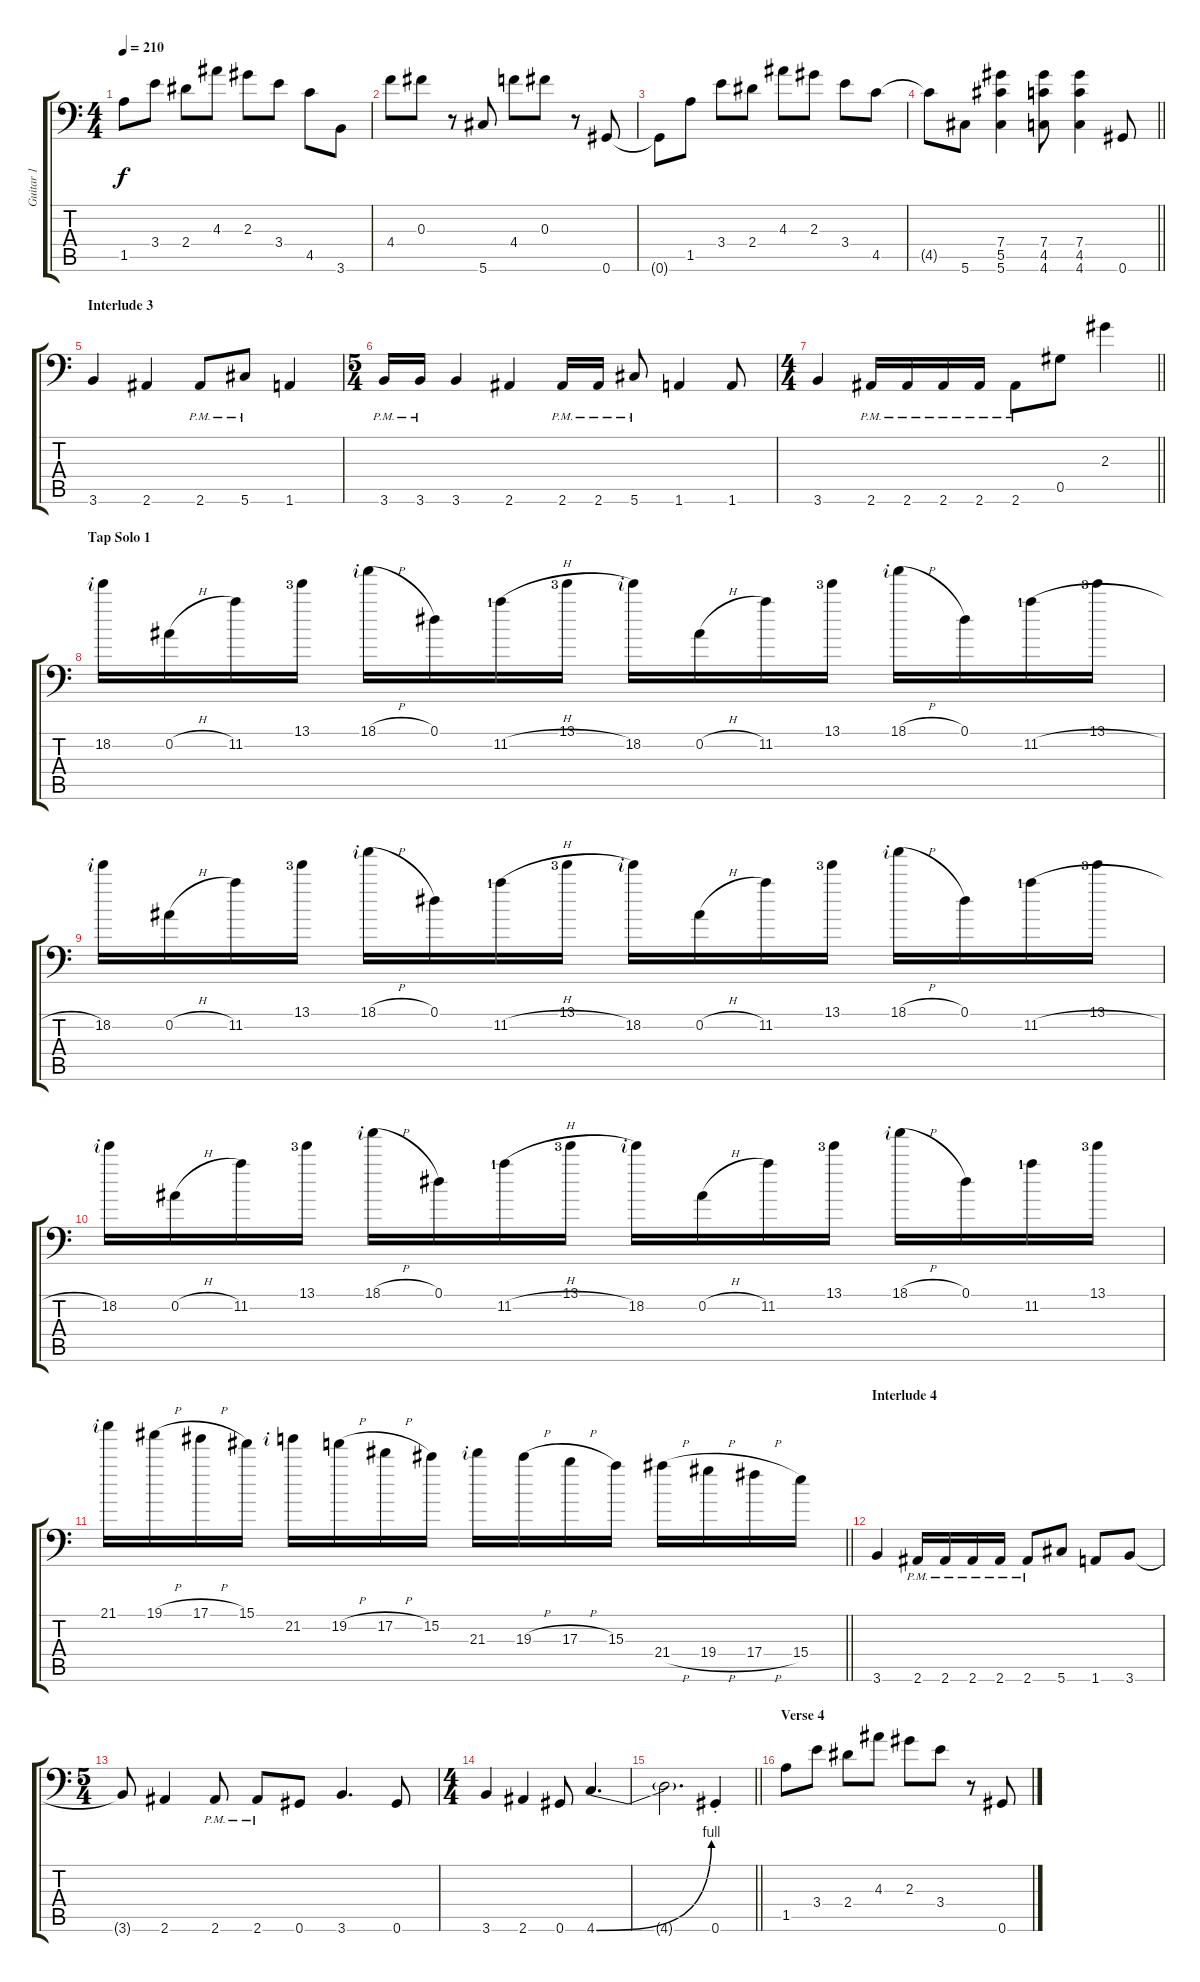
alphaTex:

\track ("Guitar 1" "Guitar 1") {instrument distortionguitar}
\staff {score tabs}
\tuning (Eb4 Bb3 Gb3 Db3 Ab2 Ab1) {hide}
\ts (4 4)
\tempo 210
\clef f4
\ks c
1.5.8{dy f} 3.4.8 2.4.8 4.3.8 2.3.8 3.4.8 4.5.8 3.6.8 |
4.4.8 0.3.8 r.8 5.6.8 4.4.8 0.3.8 r.8 0.6.8 |
0.6{t}.8 1.5.8 3.4.8 2.4.8 4.3.8 2.3.8 3.4.8 4.5.8 |
\barLineRight lightlight
4.5{t}.8 5.6.8 (7.4 5.5 5.6).4 (7.4 4.5 4.6).8 (7.4 4.5 4.6).4 0.6.8 |
\section ("" "Interlude 3")
3.6.4 2.6.4 2.6{pm}.8 5.6{pm}.8 1.6.4 |
\ts (5 4)
3.6{pm}.16 3.6{pm}.16 3.6.4 2.6.4 2.6{pm}.16 2.6{pm}.16 5.6{pm}.8 1.6.4 1.6.8 |
\ts (4 4)
\barLineRight lightlight
3.6.4 2.6{pm}.16 2.6{pm}.16 2.6{pm}.16 2.6{pm}.16 2.6{pm}.8 0.5.8 2.3.4 |
\section ("" "Tap Solo 1")
18.2{rf 2}.16 0.2{h}.16 11.2.16 13.1{lf 4}.16 18.1{h rf 2}.16 0.1.16 11.2{h lf 2}.16 13.1{lf 4}.16 18.2{rf 2}.16 0.2{h}.16 11.2.16 13.1{lf 4}.16 18.1{h rf 2}.16 0.1.16 11.2{h lf 2}.16 13.1{lf 4}.16 |
18.2{rf 2}.16 0.2{h}.16 11.2.16 13.1{lf 4}.16 18.1{h rf 2}.16 0.1.16 11.2{h lf 2}.16 13.1{lf 4}.16 18.2{rf 2}.16 0.2{h}.16 11.2.16 13.1{lf 4}.16 18.1{h rf 2}.16 0.1.16 11.2{h lf 2}.16 13.1{lf 4}.16 |
18.2{rf 2}.16 0.2{h}.16 11.2.16 13.1{lf 4}.16 18.1{h rf 2}.16 0.1.16 11.2{h lf 2}.16 13.1{lf 4}.16 18.2{rf 2}.16 0.2{h}.16 11.2.16 13.1{lf 4}.16 18.1{h rf 2}.16 0.1.16 11.2{lf 2}.16 13.1{lf 4}.16 |
\barLineRight lightlight
21.1{rf 2}.16 19.1{h}.16 17.1{h}.16 15.1.16 21.2{rf 2}.16 19.2{h}.16 17.2{h}.16 15.2.16 21.3{rf 2}.16 19.3{h}.16 17.3{h}.16 15.3.16 21.4{h}.16 19.4{h}.16 17.4{h}.16 15.4.16 |
\section ("" "Interlude 4")
3.6.4 2.6{pm}.16 2.6{pm}.16 2.6{pm}.16 2.6{pm}.16 2.6{pm}.8 5.6.8 1.6.8 3.6.8 |
\ts (5 4)
3.6{t}.8 2.6.4 2.6{pm}.8 2.6{pm}.8 0.6.8 3.6.4{d} 0.6.8 |
\ts (4 4)
3.6.4 2.6.4 0.6.8 4.6{be (bend 0 0 60 4)}.4{d} |
\barLineRight lightlight
4.6{t}.2{d} 0.6{st}.4 |
\section ("" "Verse 4")
1.5.8 3.4.8 2.4.8 4.3.8 2.3.8 3.4.8 r.8 0.6.8
